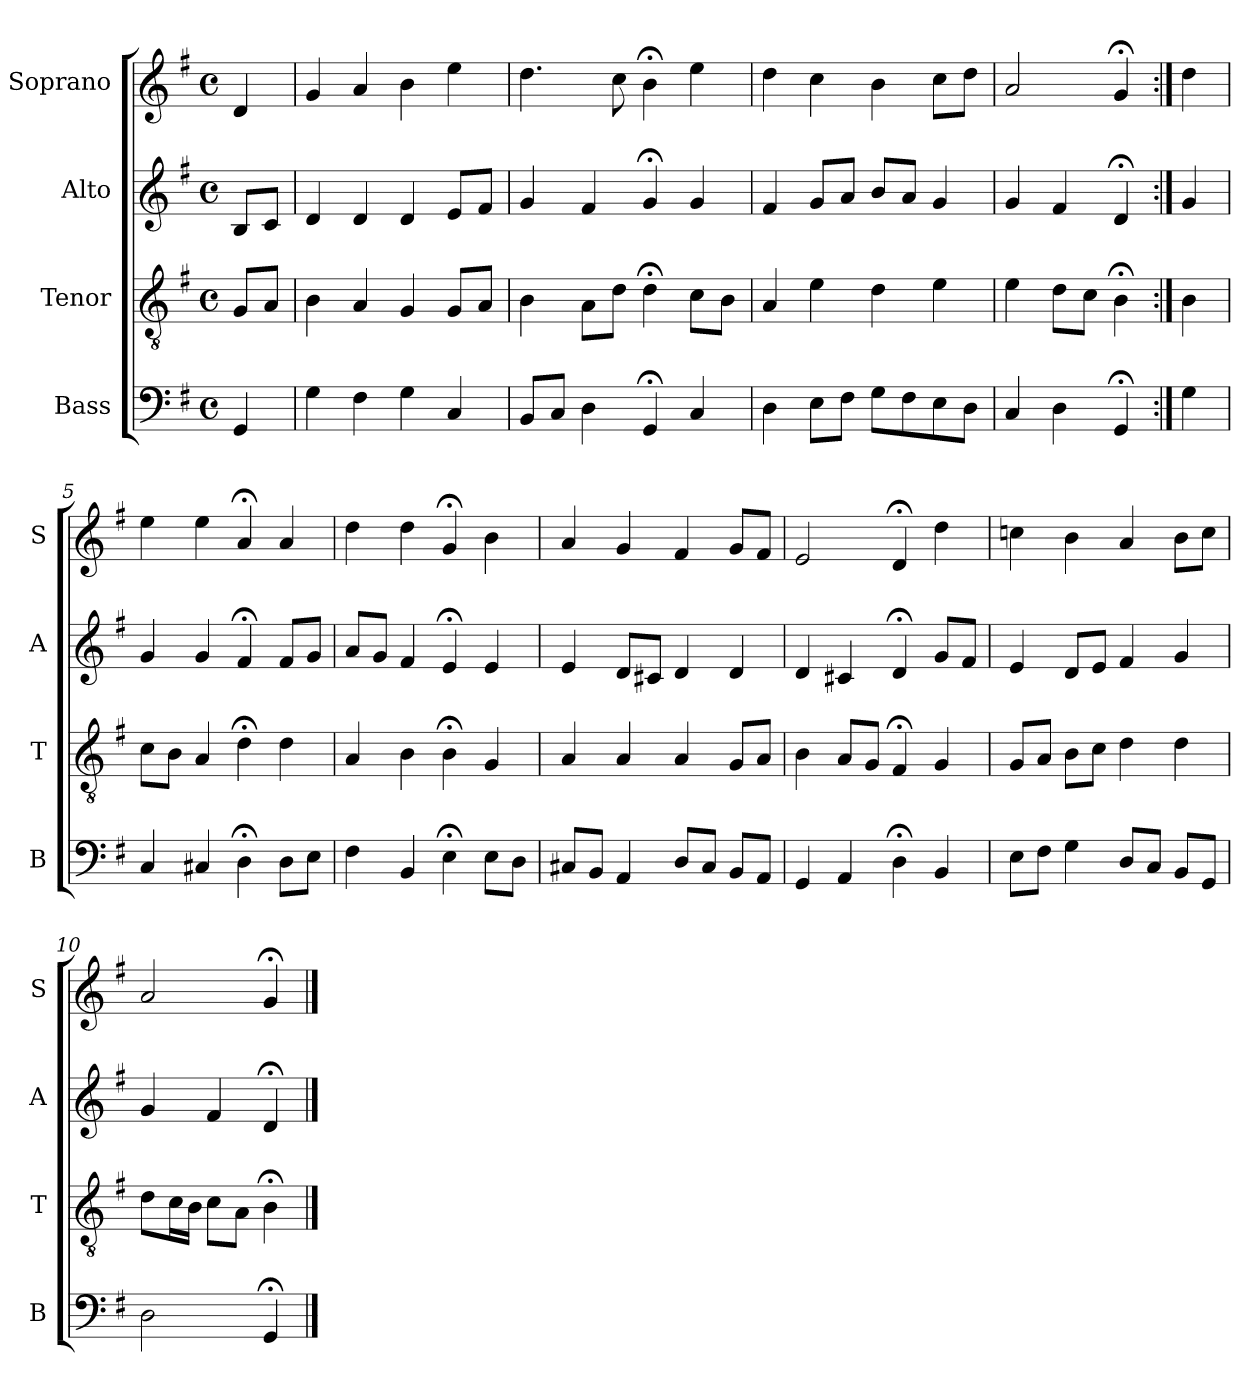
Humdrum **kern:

**kern	**kern	**kern	**kern
*part4	*part3	*part2	*part1
*staff4	*staff3	*staff2	*staff1
*I"Bass	*I"Tenor	*I"Alto	*I"Soprano
*I'B	*I'T	*I'A	*I'S
*clefF4	*clefGv2	*clefG2	*clefG2
*k[f#]	*k[f#]	*k[f#]	*k[f#]
*G:	*G:	*G:	*G:
*M4/4	*M4/4	*M4/4	*M4/4
*met(c)	*met(c)	*met(c)	*met(c)
*MM100	*MM100	*MM100	*MM100
=	=	=	=
4GG	8GL	8BL	4d
.	8AJ	8cJ	.
=1	=1	=1	=1
4G	4B	4d	4g
4F#	4A	4d	4a
4G	4G	4d	4b
4C	8GL	8eL	4ee
.	8AJ	8f#J	.
=2	=2	=2	=2
8BBL	4B	4g	4.dd
8CJ	.	.	.
4D	8AL	4f#	.
.	8dJ	.	8cc
4GG;<	4d;<	4g;<	4b;<
4C	8cL	4g	4ee
.	8BJ	.	.
=3	=3	=3	=3
4D	4A	4f#	4dd
8EL	4e	8gL	4cc
8F#J	.	8aJ	.
8GL	4d	8bL	4b
8F#	.	8aJ	.
8E	4e	4g	8ccL
8DJ	.	.	8ddJ
=4	=4	=4	=4
4C	4e	4g	2a
4D	8dL	4f#	.
.	8cJ	.	.
4GG;<	4B;<	4d;<	4g;<
=:|!	=:|!	=:|!	=:|!
4G	4B	4g	4dd
=5	=5	=5	=5
4C	8cL	4g	4ee
.	8BJ	.	.
4C#X	4A	4g	4ee
4D;<	4d;<	4f#;<	4a;<
8DL	4d	8f#L	4a
8EJ	.	8gJ	.
=6	=6	=6	=6
4F#	4A	8aL	4dd
.	.	8gJ	.
4BB	4B	4f#	4dd
4E;<	4B;<	4e;<	4g;<
8EL	4G	4e	4b
8DJ	.	.	.
=7	=7	=7	=7
8C#XL	4A	4e	4a
8BBJ	.	.	.
4AA	4A	8dL	4g
.	.	8c#XJ	.
8DL	4A	4d	4f#
8C#J	.	.	.
8BBL	8GL	4d	8gL
8AAJ	8AJ	.	8f#J
=8	=8	=8	=8
4GG	4B	4d	2e
4AA	8AL	4c#X	.
.	8GJ	.	.
4D;<	4F#;<	4d;<	4d;<
4BB	4G	8gL	4dd
.	.	8f#J	.
=9	=9	=9	=9
8EL	8GL	4e	4ccn
8F#J	8AJ	.	.
4G	8BL	8dL	4b
.	8cJ	8eJ	.
8DL	4d	4f#	4a
8CJ	.	.	.
8BBL	4d	4g	8bL
8GGJ	.	.	8ccJ
=10	=10	=10	=10
2D	8dL	4g	2a
.	16cL	.	.
.	16BJJ	.	.
.	8cL	4f#	.
.	8AJ	.	.
4GG;<	4B;<	4d;<	4g;<
==	==	==	==
*-	*-	*-	*-
